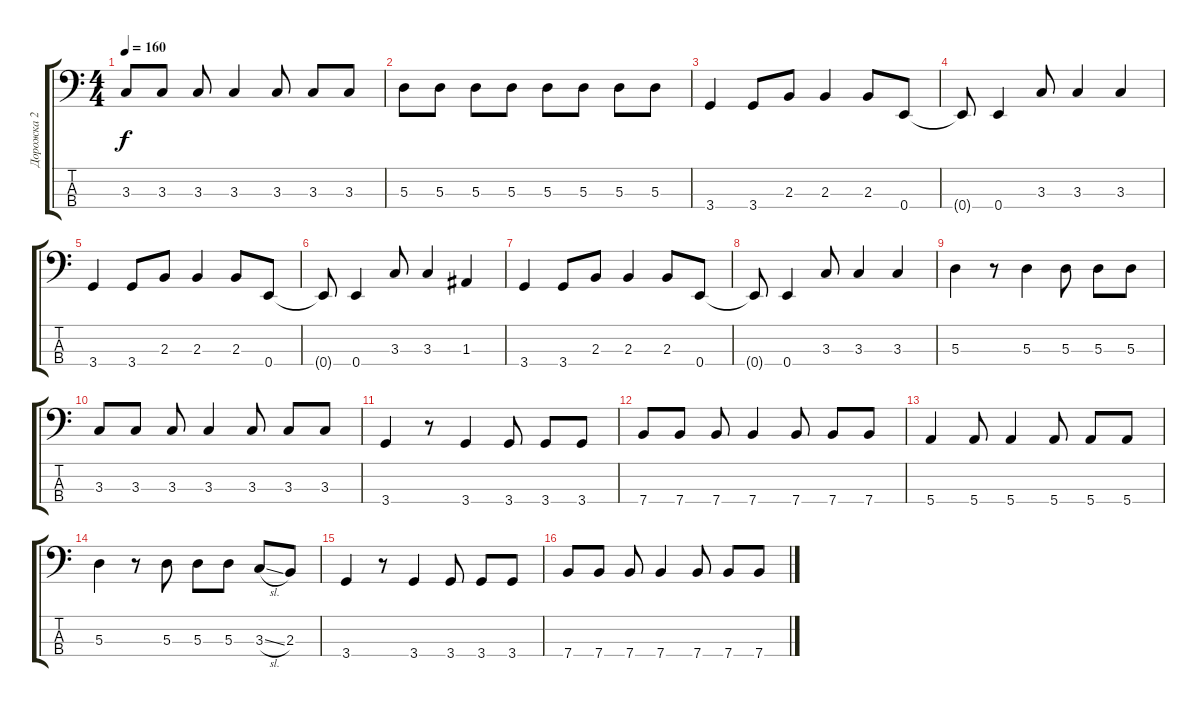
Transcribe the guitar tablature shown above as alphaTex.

\track ("Дорожка 2" "Дорожка 2") {instrument electricbasspick}
\staff {score tabs}
\tuning (G2 D2 A1 E1) {hide}
\ts (4 4)
\tempo 160
\clef f4
\ks c
3.3.8{dy f} 3.3.8 3.3.8 3.3.4 3.3.8 3.3.8 3.3.8 |
5.3.8 5.3.8 5.3.8 5.3.8 5.3.8 5.3.8 5.3.8 5.3.8 |
3.4.4 3.4.8 2.3.8 2.3.4 2.3.8 0.4.8 |
0.4{t}.8 0.4.4 3.3.8 3.3.4 3.3.4 |
3.4.4 3.4.8 2.3.8 2.3.4 2.3.8 0.4.8 |
0.4{t}.8 0.4.4 3.3.8 3.3.4 1.3.4 |
3.4.4 3.4.8 2.3.8 2.3.4 2.3.8 0.4.8 |
0.4{t}.8 0.4.4 3.3.8 3.3.4 3.3.4 |
5.3.4 r.8 5.3.4 5.3.8 5.3.8 5.3.8 |
3.3.8 3.3.8 3.3.8 3.3.4 3.3.8 3.3.8 3.3.8 |
3.4.4 r.8 3.4.4 3.4.8 3.4.8 3.4.8 |
7.4.8 7.4.8 7.4.8 7.4.4 7.4.8 7.4.8 7.4.8 |
5.4.4 5.4.8 5.4.4 5.4.8 5.4.8 5.4.8 |
5.3.4 r.8 5.3.8 5.3.8 5.3.8 3.3{sl}.8 2.3.8 |
3.4.4 r.8 3.4.4 3.4.8 3.4.8 3.4.8 |
7.4.8 7.4.8 7.4.8 7.4.4 7.4.8 7.4.8 7.4.8
